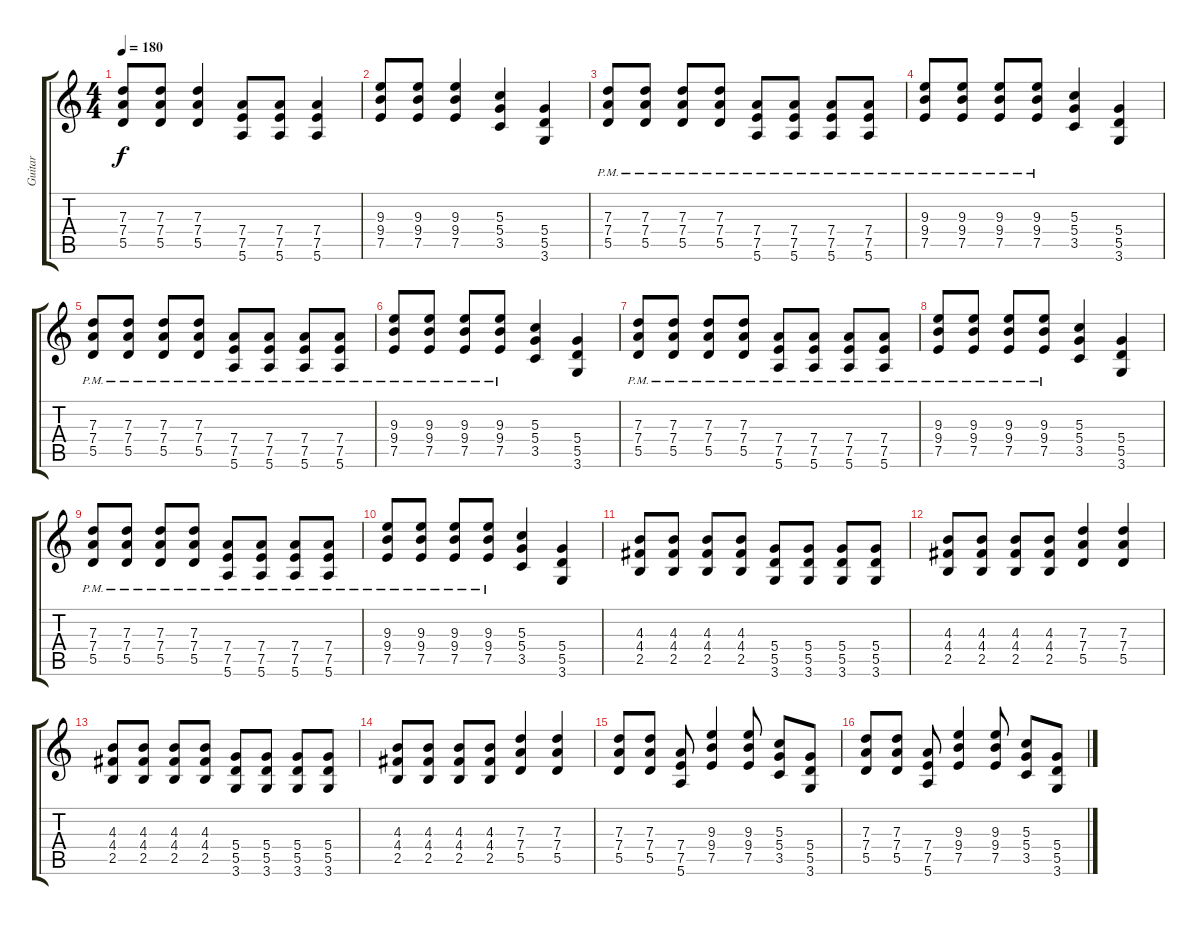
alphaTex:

\track ("Guitar" "Guitar") {instrument overdrivenguitar}
\staff {score tabs}
\tuning (E4 B3 G3 D3 A2 E2) {hide}
\ts (4 4)
\tempo 180
\clef g2
\ks c
(7.3 7.4 5.5).8{dy f} (7.3 7.4 5.5).8 (7.3 7.4 5.5).4 (7.4 7.5 5.6).8 (7.4 7.5 5.6).8 (7.4 7.5 5.6).4 |
(9.3 9.4 7.5).8 (9.3 9.4 7.5).8 (9.3 9.4 7.5).4 (5.3 5.4 3.5).4 (5.4 5.5 3.6).4 |
(7.3{pm} 7.4{pm} 5.5{pm}).8 (7.3{pm} 7.4{pm} 5.5{pm}).8 (7.3{pm} 7.4{pm} 5.5{pm}).8 (7.3{pm} 7.4{pm} 5.5{pm}).8 (7.4{pm} 7.5{pm} 5.6{pm}).8 (7.4{pm} 7.5{pm} 5.6{pm}).8 (7.4{pm} 7.5{pm} 5.6{pm}).8 (7.4{pm} 7.5{pm} 5.6{pm}).8 |
(9.3{pm} 9.4{pm} 7.5{pm}).8 (9.3{pm} 9.4{pm} 7.5{pm}).8 (9.3{pm} 9.4{pm} 7.5{pm}).8 (9.3{pm} 9.4{pm} 7.5{pm}).8 (5.3 5.4 3.5).4 (5.4 5.5 3.6).4 |
(7.3{pm} 7.4{pm} 5.5{pm}).8 (7.3{pm} 7.4{pm} 5.5{pm}).8 (7.3{pm} 7.4{pm} 5.5{pm}).8 (7.3{pm} 7.4{pm} 5.5{pm}).8 (7.4{pm} 7.5{pm} 5.6{pm}).8 (7.4{pm} 7.5{pm} 5.6{pm}).8 (7.4{pm} 7.5{pm} 5.6{pm}).8 (7.4{pm} 7.5{pm} 5.6{pm}).8 |
(9.3{pm} 9.4{pm} 7.5{pm}).8 (9.3{pm} 9.4{pm} 7.5{pm}).8 (9.3{pm} 9.4{pm} 7.5{pm}).8 (9.3{pm} 9.4{pm} 7.5{pm}).8 (5.3 5.4 3.5).4 (5.4 5.5 3.6).4 |
(7.3{pm} 7.4{pm} 5.5{pm}).8 (7.3{pm} 7.4{pm} 5.5{pm}).8 (7.3{pm} 7.4{pm} 5.5{pm}).8 (7.3{pm} 7.4{pm} 5.5{pm}).8 (7.4{pm} 7.5{pm} 5.6{pm}).8 (7.4{pm} 7.5{pm} 5.6{pm}).8 (7.4{pm} 7.5{pm} 5.6{pm}).8 (7.4{pm} 7.5{pm} 5.6{pm}).8 |
(9.3{pm} 9.4{pm} 7.5{pm}).8 (9.3{pm} 9.4{pm} 7.5{pm}).8 (9.3{pm} 9.4{pm} 7.5{pm}).8 (9.3{pm} 9.4{pm} 7.5{pm}).8 (5.3 5.4 3.5).4 (5.4 5.5 3.6).4 |
(7.3{pm} 7.4{pm} 5.5{pm}).8 (7.3{pm} 7.4{pm} 5.5{pm}).8 (7.3{pm} 7.4{pm} 5.5{pm}).8 (7.3{pm} 7.4{pm} 5.5{pm}).8 (7.4{pm} 7.5{pm} 5.6{pm}).8 (7.4{pm} 7.5{pm} 5.6{pm}).8 (7.4{pm} 7.5{pm} 5.6{pm}).8 (7.4{pm} 7.5{pm} 5.6{pm}).8 |
(9.3{pm} 9.4{pm} 7.5{pm}).8 (9.3{pm} 9.4{pm} 7.5{pm}).8 (9.3{pm} 9.4{pm} 7.5{pm}).8 (9.3{pm} 9.4{pm} 7.5{pm}).8 (5.3 5.4 3.5).4 (5.4 5.5 3.6).4 |
(4.3 4.4 2.5).8 (4.3 4.4 2.5).8 (4.3 4.4 2.5).8 (4.3 4.4 2.5).8 (5.4 5.5 3.6).8 (5.4 5.5 3.6).8 (5.4 5.5 3.6).8 (5.4 5.5 3.6).8 |
(4.3 4.4 2.5).8 (4.3 4.4 2.5).8 (4.3 4.4 2.5).8 (4.3 4.4 2.5).8 (7.3 7.4 5.5).4 (7.3 7.4 5.5).4 |
(4.3 4.4 2.5).8 (4.3 4.4 2.5).8 (4.3 4.4 2.5).8 (4.3 4.4 2.5).8 (5.4 5.5 3.6).8 (5.4 5.5 3.6).8 (5.4 5.5 3.6).8 (5.4 5.5 3.6).8 |
(4.3 4.4 2.5).8 (4.3 4.4 2.5).8 (4.3 4.4 2.5).8 (4.3 4.4 2.5).8 (7.3 7.4 5.5).4 (7.3 7.4 5.5).4 |
(7.3 7.4 5.5).8 (7.3 7.4 5.5).8 (7.4 7.5 5.6).8 (9.3 9.4 7.5).4 (9.3 9.4 7.5).8 (5.3 5.4 3.5).8 (5.4 5.5 3.6).8 |
(7.3 7.4 5.5).8 (7.3 7.4 5.5).8 (7.4 7.5 5.6).8 (9.3 9.4 7.5).4 (9.3 9.4 7.5).8 (5.3 5.4 3.5).8 (5.4 5.5 3.6).8
